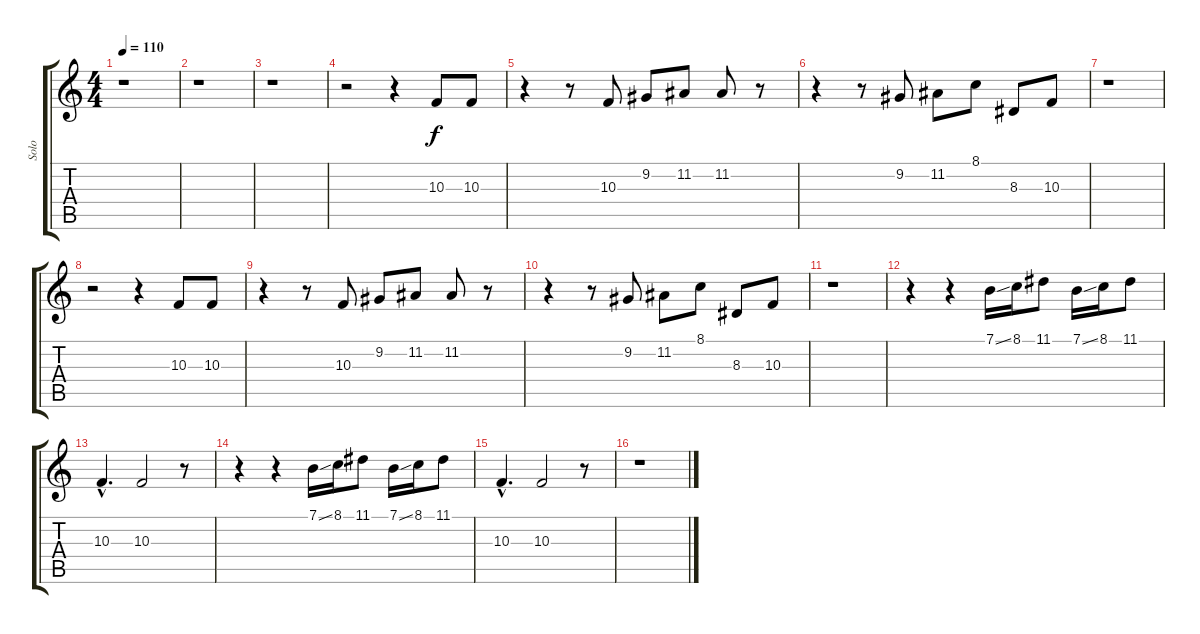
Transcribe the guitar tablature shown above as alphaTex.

\track ("Solo" "Solo") {instrument sopranosax}
\staff {score tabs}
\tuning (E4 B3 G3 D3 A2 E2) {hide}
\ts (4 4)
\tempo 110
\clef g2
\ks c
r.1{dy f instrument sopranosax} |
r.1 |
r.1 |
r.2 r.4 10.3.8 10.3.8 |
r.4 r.8 10.3.8 9.2.8 11.2.8 11.2.8 r.8 |
r.4 r.8 9.2.8 11.2.8 8.1.8 8.3.8 10.3.8 |
r.1 |
r.2 r.4 10.3.8 10.3.8 |
r.4 r.8 10.3.8 9.2.8 11.2.8 11.2.8 r.8 |
r.4 r.8 9.2.8 11.2.8 8.1.8 8.3.8 10.3.8 |
r.1 |
r.4 r.4 7.1{ss}.16 8.1.16 11.1.8 7.1{ss}.16 8.1.16 11.1.8 |
10.3{hac}.4{d} 10.3.2 r.8 |
r.4 r.4 7.1{ss}.16 8.1.16 11.1.8 7.1{ss}.16 8.1.16 11.1.8 |
10.3{hac}.4{d} 10.3.2 r.8 |
r.1
